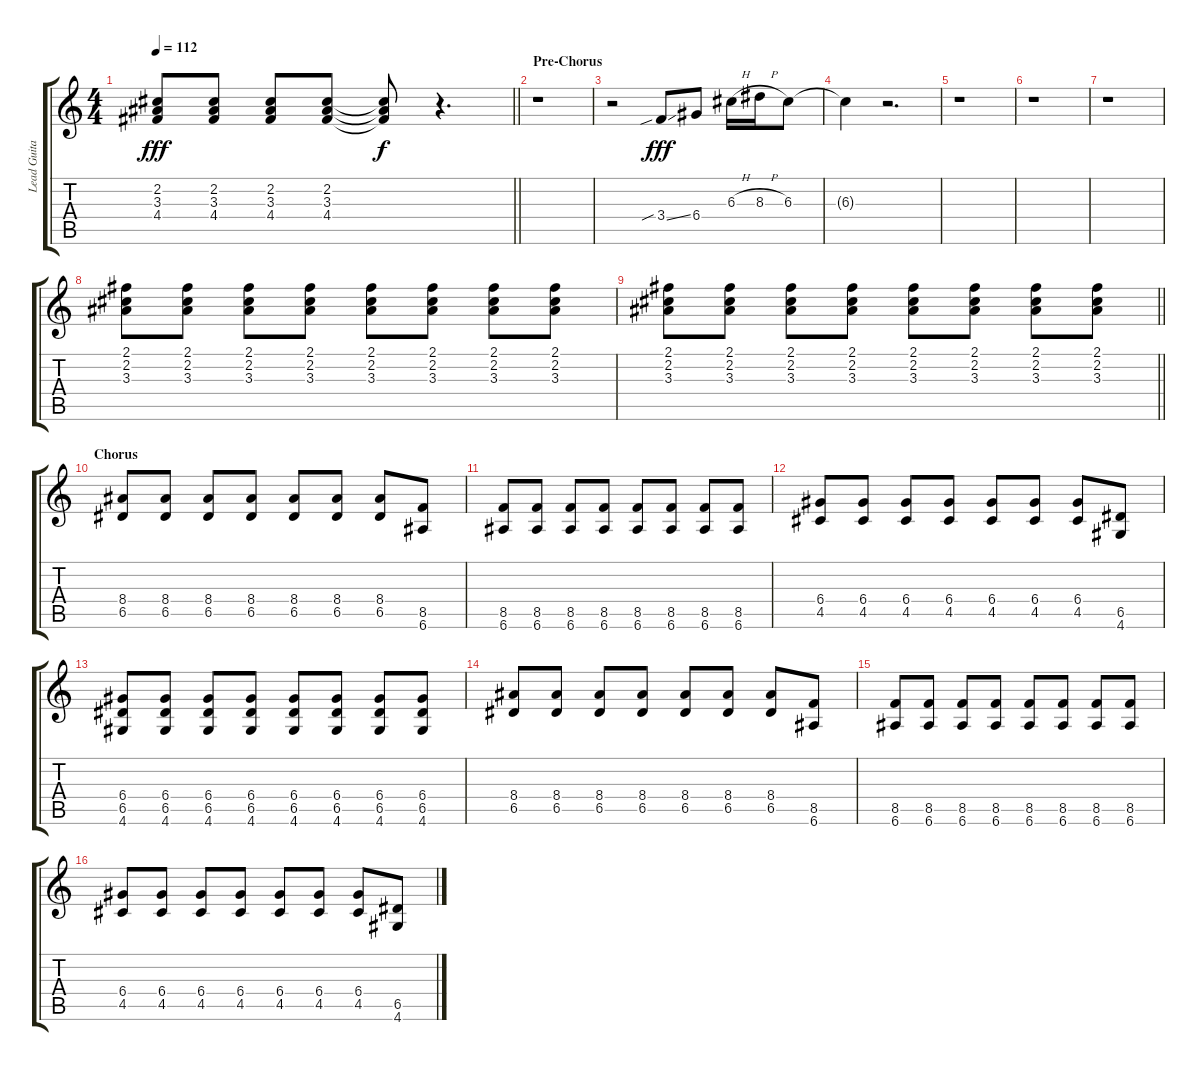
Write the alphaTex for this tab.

\track ("Lead Guitar" "Lead Guita") {instrument distortionguitar}
\staff {score tabs}
\tuning (E4 B3 G3 D3 A2 E2) {hide}
\ts (4 4)
\tempo 112
\clef g2
\barLineRight lightlight
\ks c
(2.2 3.3 4.4).8{dy fff} (2.2 3.3 4.4).8 (2.2 3.3 4.4).8 (2.2 3.3 4.4).8 (2.2{t} 3.3{t} 4.4{t}).8{dy f} r.4{d} |
\section ("" "Pre-Chorus")
r.1 |
r.2 3.4{sib ss}.8{dy fff} 6.4.8 6.3{h}.16 8.3{h}.16 6.3.8 |
6.3{t}.4 r.2{d} |
r.1 |
r.1 |
r.1 |
(2.1 2.2 3.3).8 (2.1 2.2 3.3).8 (2.1 2.2 3.3).8 (2.1 2.2 3.3).8 (2.1 2.2 3.3).8 (2.1 2.2 3.3).8 (2.1 2.2 3.3).8 (2.1 2.2 3.3).8 |
\barLineRight lightlight
(2.1 2.2 3.3).8 (2.1 2.2 3.3).8 (2.1 2.2 3.3).8 (2.1 2.2 3.3).8 (2.1 2.2 3.3).8 (2.1 2.2 3.3).8 (2.1 2.2 3.3).8 (2.1 2.2 3.3).8 |
\section ("" "Chorus")
(8.4 6.5).8 (8.4 6.5).8 (8.4 6.5).8 (8.4 6.5).8 (8.4 6.5).8 (8.4 6.5).8 (8.4 6.5).8 (8.5 6.6).8 |
(8.5 6.6).8 (8.5 6.6).8 (8.5 6.6).8 (8.5 6.6).8 (8.5 6.6).8 (8.5 6.6).8 (8.5 6.6).8 (8.5 6.6).8 |
(6.4 4.5).8 (6.4 4.5).8 (6.4 4.5).8 (6.4 4.5).8 (6.4 4.5).8 (6.4 4.5).8 (6.4 4.5).8 (6.5 4.6).8 |
(6.4 6.5 4.6).8 (6.4 6.5 4.6).8 (6.4 6.5 4.6).8 (6.4 6.5 4.6).8 (6.4 6.5 4.6).8 (6.4 6.5 4.6).8 (6.4 6.5 4.6).8 (6.4 6.5 4.6).8 |
(8.4 6.5).8 (8.4 6.5).8 (8.4 6.5).8 (8.4 6.5).8 (8.4 6.5).8 (8.4 6.5).8 (8.4 6.5).8 (8.5 6.6).8 |
(8.5 6.6).8 (8.5 6.6).8 (8.5 6.6).8 (8.5 6.6).8 (8.5 6.6).8 (8.5 6.6).8 (8.5 6.6).8 (8.5 6.6).8 |
(6.4 4.5).8 (6.4 4.5).8 (6.4 4.5).8 (6.4 4.5).8 (6.4 4.5).8 (6.4 4.5).8 (6.4 4.5).8 (6.5 4.6).8
